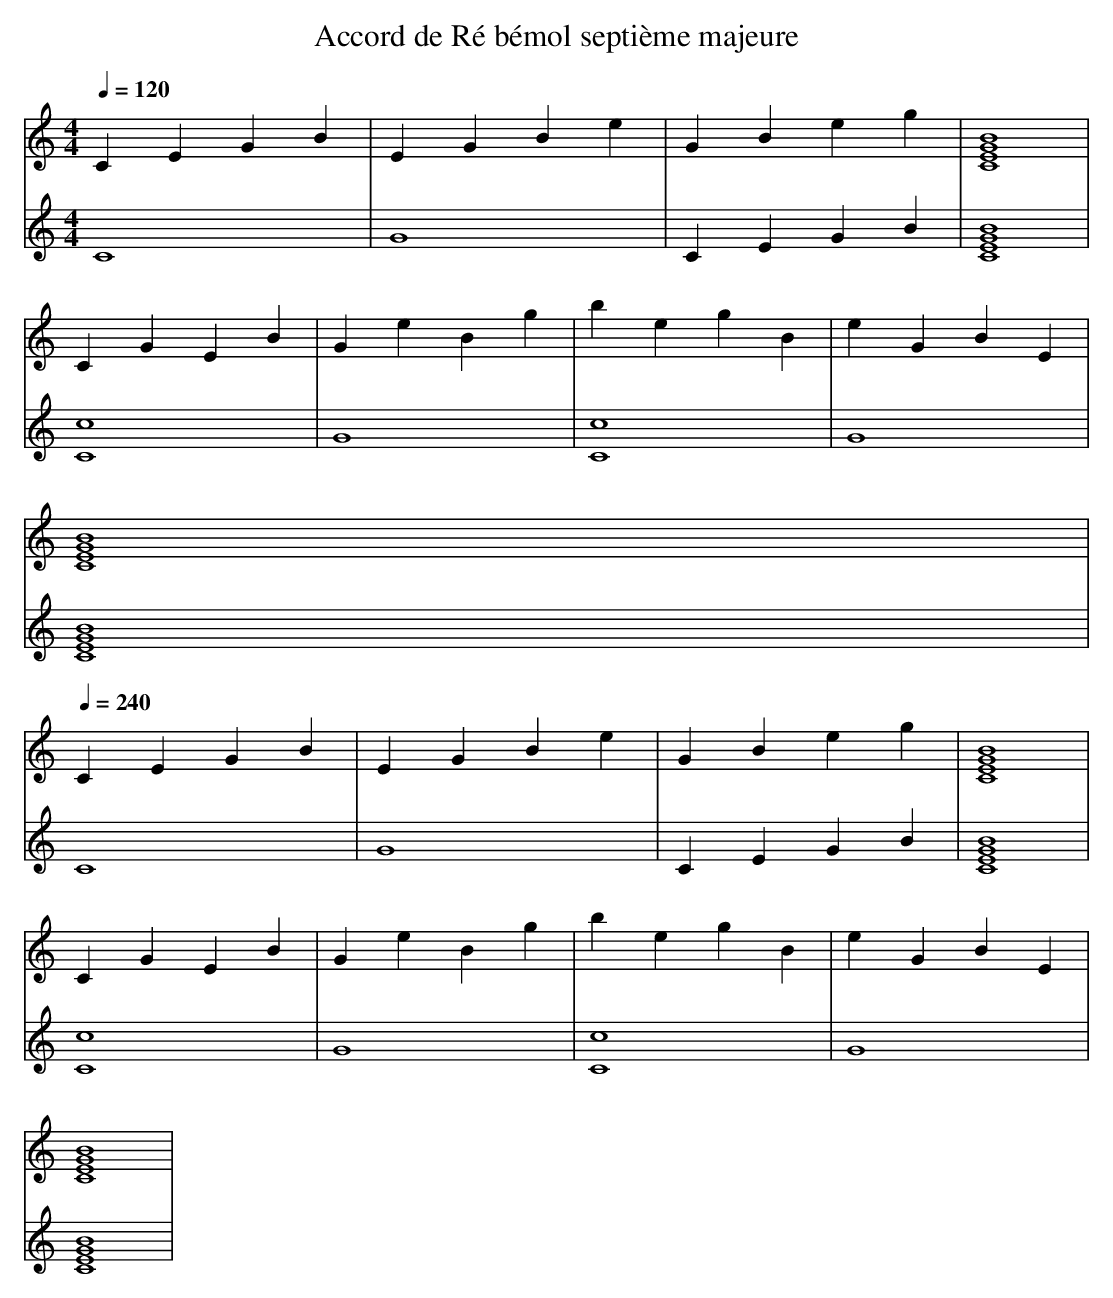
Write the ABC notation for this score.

X:1
T:Accord de Ré bémol septième majeure
M: 4/4
L: 1/4
Q:1/4=120
K:C
V:1
C E G B | E G B e | G B e g | [C4 E4 G4 B4] |
C G E B | G e B g | b e g B | e G B E |
[C4 E4 G4 B4] |
Q:1/4=240
C E G B | E G B e | G B e g | [C4 E4 G4 B4] |
C G E B | G e B g | b e g B | e G B E |
[C4 E4 G4 B4] |
V:2
C4 | G4 | C E G B | [C4 E4 G4 B4] |
[C4 c4] | G4 | [C4 c4] | G4 |
[C4 E4 G4 B4] |
Q:1/4=240
C4 | G4 | C E G B | [C4 E4 G4 B4] |
[C4 c4] | G4 | [C4 c4] | G4 |
[C4 E4 G4 B4] |
